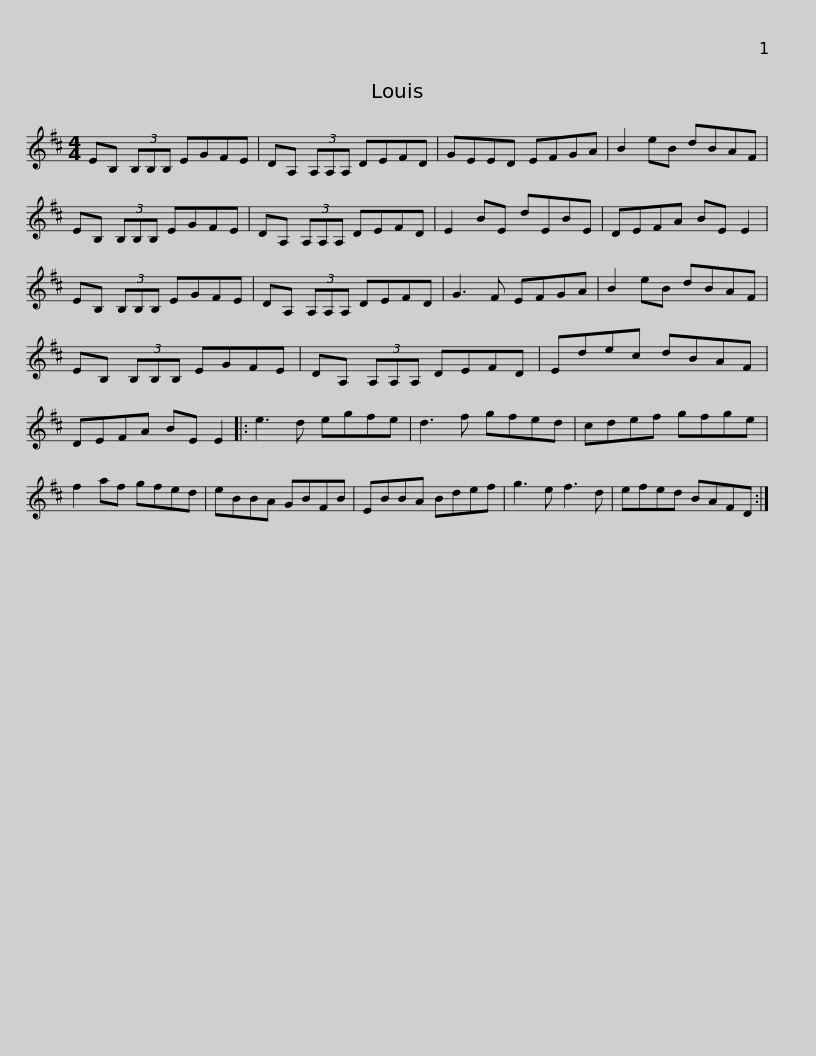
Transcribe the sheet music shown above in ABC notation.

X:1
L:1/8
M:4/4
I:linebreak $
K:D
V:1 treble
V:1
 EB, (3B,B,B, EGFE | DA, (3A,A,A, DEFD | GEED EFGA | B2 eB dBAF |$ EB, (3B,B,B, EGFE | %5
 DA, (3A,A,A, DEFD | E2 BE dEBE | DEFA BE E2 | EB, (3B,B,B, EGFE |$ DA, (3A,A,A, DEFD | %10
 G3 F EFGA | B2 eB dBAF | EB, (3B,B,B, EGFE | DA, (3A,A,A, DEFD |$ Edec dBAF | %15
 DEFA BE E2 |: e3 d egfe | d3 f gfed | cdef gfge | f2 af gfed |$ %20
 eBBA GBFB | EBBA Bdef | g3 e f3 d | efed BAFD :| %24
